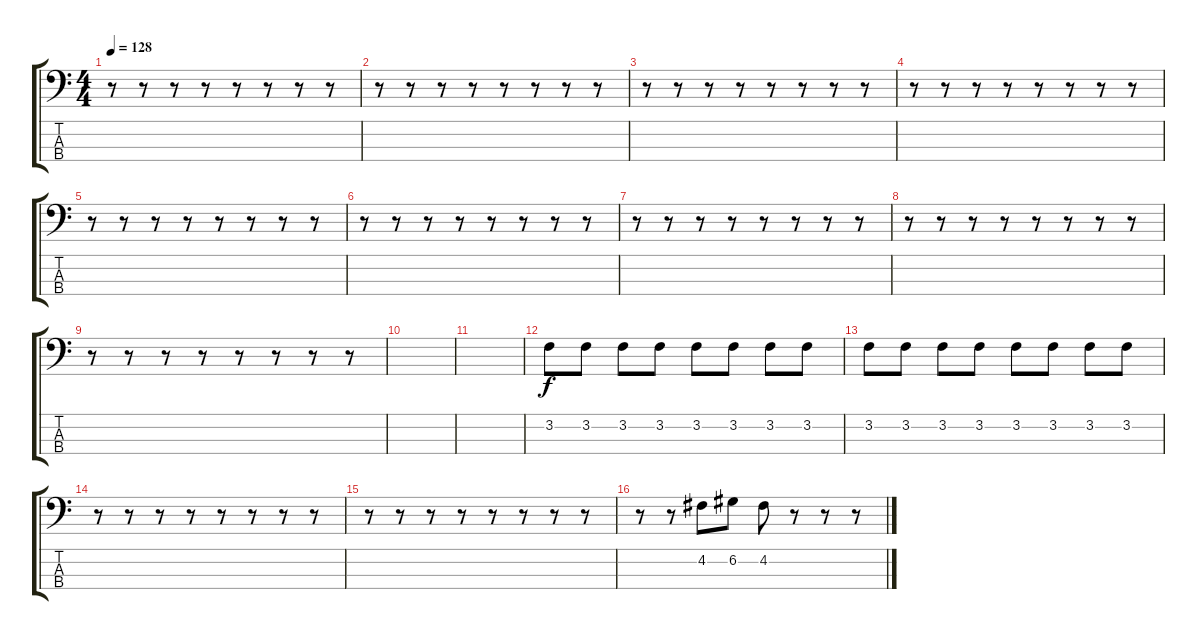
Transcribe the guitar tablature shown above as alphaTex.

\track "" {instrument electricbassfinger}
\staff {score tabs}
\tuning (G2 D2 A1 E1) {hide}
\ts (4 4)
\tempo 128
\clef f4
\ks c
r.8{dy f} r.8 r.8 r.8 r.8 r.8 r.8 r.8 |
r.8 r.8 r.8 r.8 r.8 r.8 r.8 r.8 |
r.8 r.8 r.8 r.8 r.8 r.8 r.8 r.8 |
r.8 r.8 r.8 r.8 r.8 r.8 r.8 r.8 |
r.8 r.8 r.8 r.8 r.8 r.8 r.8 r.8 |
r.8 r.8 r.8 r.8 r.8 r.8 r.8 r.8 |
r.8 r.8 r.8 r.8 r.8 r.8 r.8 r.8 |
r.8 r.8 r.8 r.8 r.8 r.8 r.8 r.8 |
r.8 r.8 r.8 r.8 r.8 r.8 r.8 r.8 |
|
|
3.2.8 3.2.8 3.2.8 3.2.8 3.2.8 3.2.8 3.2.8 3.2.8 |
3.2.8 3.2.8 3.2.8 3.2.8 3.2.8 3.2.8 3.2.8 3.2.8 |
r.8 r.8 r.8 r.8 r.8 r.8 r.8 r.8 |
r.8 r.8 r.8 r.8 r.8 r.8 r.8 r.8 |
r.8 r.8 4.2.8 6.2.8 4.2.8 r.8 r.8 r.8
